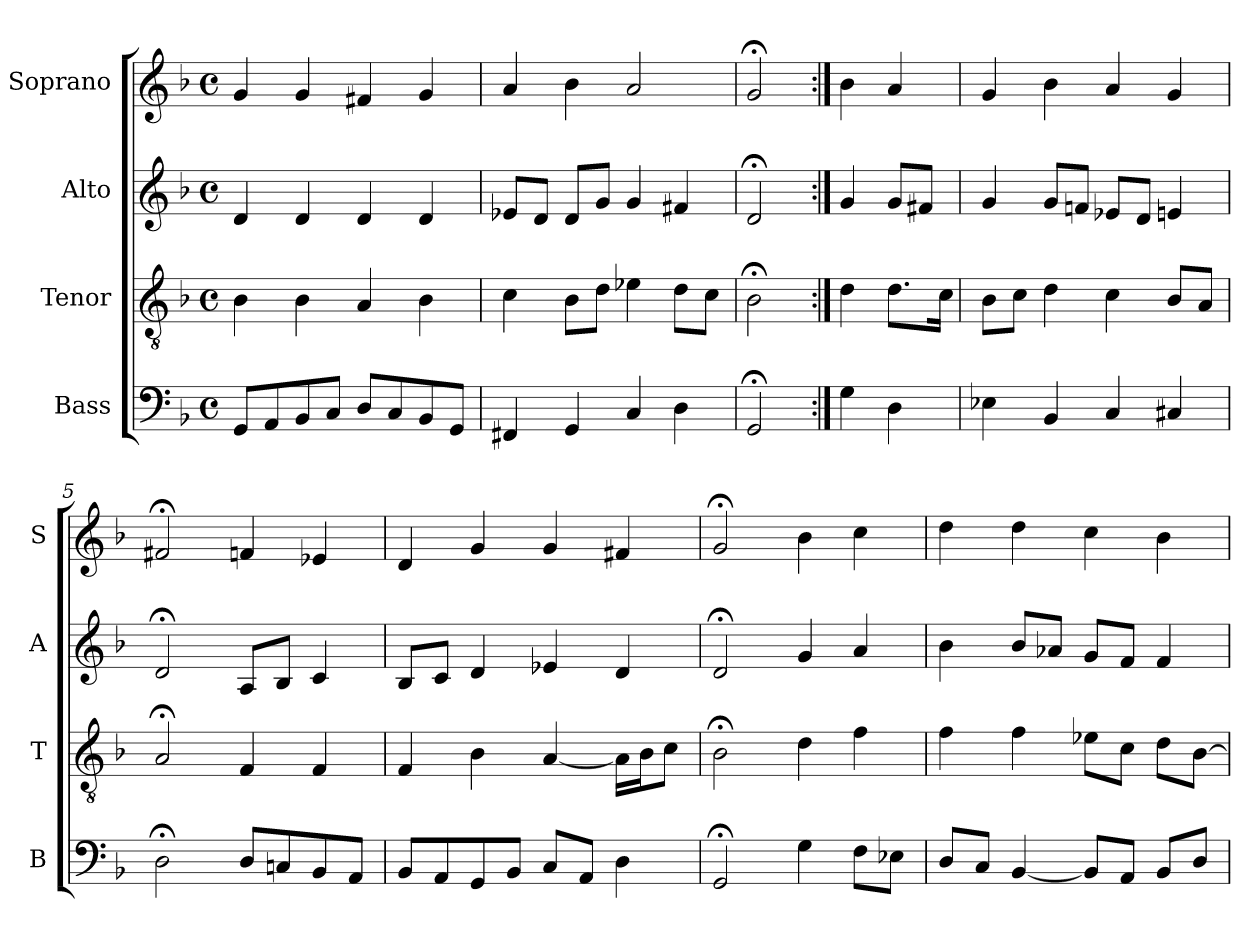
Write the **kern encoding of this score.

**kern	**kern	**kern	**kern
*part4	*part3	*part2	*part1
*staff4	*staff3	*staff2	*staff1
*I"Bass	*I"Tenor	*I"Alto	*I"Soprano
*I'B	*I'T	*I'A	*I'S
*clefF4	*clefGv2	*clefG2	*clefG2
*k[b-]	*k[b-]	*k[b-]	*k[b-]
*G:dor	*G:dor	*G:dor	*G:dor
*M4/4	*M4/4	*M4/4	*M4/4
*met(c)	*met(c)	*met(c)	*met(c)
*MM100	*MM100	*MM100	*MM100
=1	=1	=1	=1
8GGL	4B-	4d	4g
8AA	.	.	.
8BB-	4B-	4d	4g
8CJ	.	.	.
8DL	4A	4d	4f#X
8C	.	.	.
8BB-	4B-	4d	4g
8GGJ	.	.	.
=2	=2	=2	=2
4FF#X	4c	8e-XL	4a
.	.	8dJ	.
4GG	8B-L	8dL	4b-
.	8dJ	8gJ	.
4C	4e-X	4g	2a
4D	8dL	4f#X	.
.	8cJ	.	.
=3	=3	=3	=3
2GG;<	2B-;<	2d;<	2g;<
=:|!	=:|!	=:|!	=:|!
4G	4d	4g	4b-
4D	8.dL	8gL	4a
.	.	8f#XJ	.
.	16cJk	.	.
=4	=4	=4	=4
4E-X	8B-L	4g	4g
.	8cJ	.	.
4BB-	4d	8gL	4b-
.	.	8fnJ	.
4C	4c	8e-XL	4a
.	.	8dJ	.
4C#X	8B-L	4en	4g
.	8AJ	.	.
=5	=5	=5	=5
2D;<	2A;<	2d;<	2f#X;<
8DL	4F	8AL	4fn
8Cn	.	8B-J	.
8BB-	4F	4c	4e-X
8AAJ	.	.	.
=6	=6	=6	=6
8BB-L	4F	8B-L	4d
8AA	.	8cJ	.
8GG	4B-	4d	4g
8BB-J	.	.	.
8CL	[4A	4e-X	4g
8AAJ	.	.	.
4D	16ALL]	4d	4f#X
.	16B-J	.	.
.	8cJ	.	.
=7	=7	=7	=7
2GG;<	2B-;<	2d;<	2g;<
4G	4di	4g	4b-i
8FL	4fi	4a	4cci
8E-XJ	.	.	.
=8	=8	=8	=8
8DL	4f	4b-	4dd
8CJ	.	.	.
[4BB-	4f	8b-L	4dd
.	.	8a-XJ	.
8BB-L]	8e-XL	8gL	4cc
8AAJ	8cJ	8fJ	.
8BB-L	8dL	4f	4b-
8DJ	[8B-J	.	.
=	=	=	=
*-	*-	*-	*-
